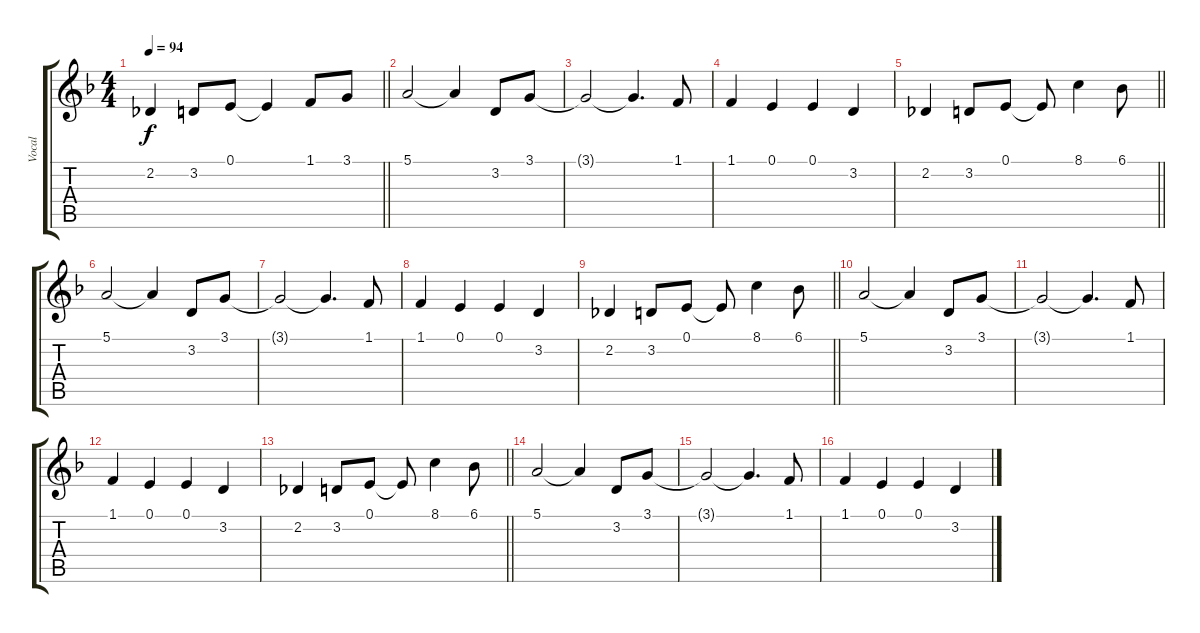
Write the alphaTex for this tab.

\track ("Vocal" "Vocal") {instrument acousticgrandpiano}
\staff {score tabs}
\tuning (E4 B3 G3 D3 A2 E2) {hide}
\ts (4 4)
\tempo 94
\clef g2
\barLineRight lightlight
\ks dminor
2.2.4{dy f} 3.2.8 0.1.8 0.1{t}.4 1.1.8 3.1.8 |
5.1.2 5.1{t}.4 3.2.8 3.1.8 |
3.1{t}.2 3.1{t}.4{d} 1.1.8 |
1.1.4 0.1.4 0.1.4 3.2.4 |
\barLineRight lightlight
2.2.4 3.2.8 0.1.8 0.1{t}.8 8.1.4 6.1.8 |
5.1.2 5.1{t}.4 3.2.8 3.1.8 |
3.1{t}.2 3.1{t}.4{d} 1.1.8 |
1.1.4 0.1.4 0.1.4 3.2.4 |
\barLineRight lightlight
2.2.4 3.2.8 0.1.8 0.1{t}.8 8.1.4 6.1.8 |
5.1.2 5.1{t}.4 3.2.8 3.1.8 |
3.1{t}.2 3.1{t}.4{d} 1.1.8 |
1.1.4 0.1.4 0.1.4 3.2.4 |
\barLineRight lightlight
2.2.4 3.2.8 0.1.8 0.1{t}.8 8.1.4 6.1.8 |
5.1.2 5.1{t}.4 3.2.8 3.1.8 |
3.1{t}.2 3.1{t}.4{d} 1.1.8 |
1.1.4 0.1.4 0.1.4 3.2.4
